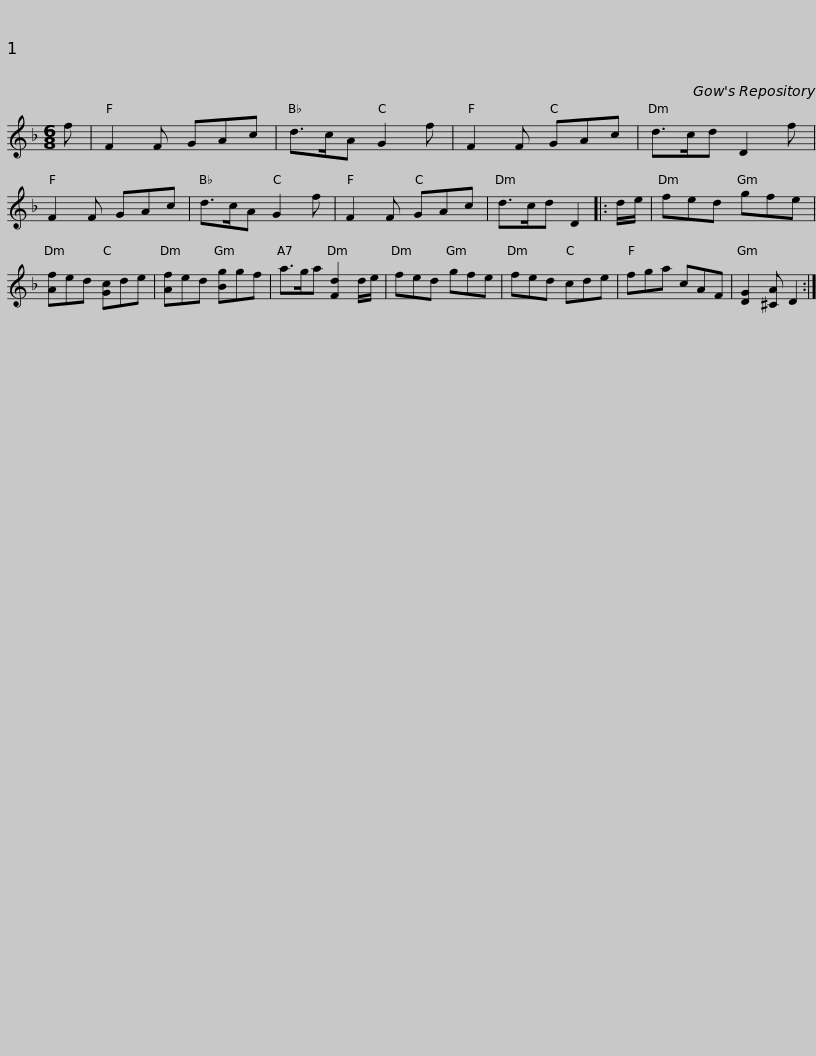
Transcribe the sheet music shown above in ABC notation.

X:1
L:1/8
M:6/8
I:linebreak $
K:F
V:1 treble
V:1
 f | F2 F GAc | d>cA G2 f | F2 F GAc | d>cd D2 f | %5
 F2 F GAc | d>cA G2 f | F2 F GAc |$ d>cd D2 |: d/e/ | %10
 fed gfe | [Af]ed [Gc]de | [Af]ed [Bg]gf | a>ga [Fd]2 d/e/ | fed gfe | %15
 fed cde |$ fga cAF | [DG]2 [^CA] D2 :| %18
